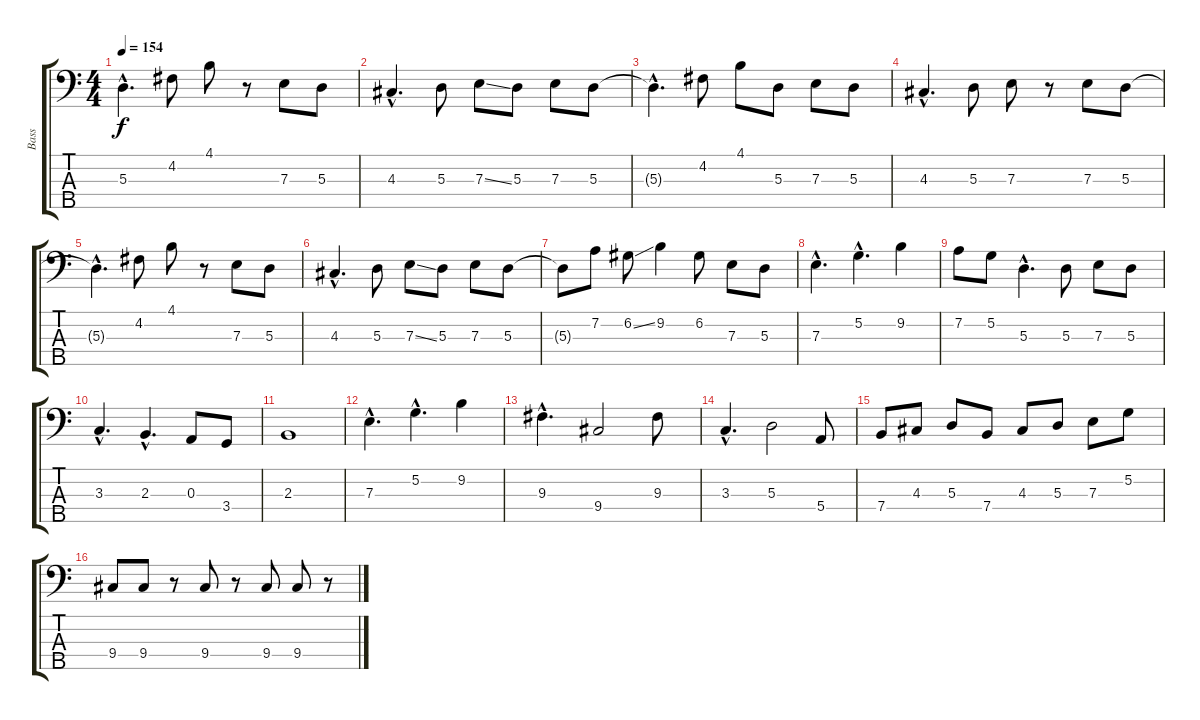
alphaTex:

\track ("Bass" "Bass") {instrument electricbasspick}
\staff {score tabs}
\tuning (G2 D2 A1 E1 B0) {hide}
\ts (4 4)
\tempo 154
\clef f4
\ks c
5.3{hac t}.4{d dy f} 4.2.8 4.1.8 r.8 7.3.8 5.3.8 |
4.3{hac}.4{d} 5.3.8 7.3{ss}.8 5.3.8 7.3.8 5.3.8 |
5.3{hac t}.4{d} 4.2.8 4.1.8 5.3.8 7.3.8 5.3.8 |
4.3{hac}.4{d} 5.3.8 7.3.8 r.8 7.3.8 5.3.8 |
5.3{hac t}.4{d} 4.2.8 4.1.8 r.8 7.3.8 5.3.8 |
4.3{hac}.4{d} 5.3.8 7.3{ss}.8 5.3.8 7.3.8 5.3.8 |
5.3{t}.8 7.2.8 6.2{ss}.8 9.2.4 6.2.8 7.3.8 5.3.8 |
7.3{hac}.4{d} 5.2{hac}.4{d} 9.2.4 |
7.2.8 5.2.8 5.3{hac}.4{d} 5.3.8 7.3.8 5.3.8 |
3.3{hac}.4{d} 2.3{hac}.4{d} 0.3.8 3.4.8 |
2.3.1 |
7.3{hac}.4{d} 5.2{hac}.4{d} 9.2.4 |
9.3{hac}.4{d} 9.4.2 9.3.8 |
3.3{hac}.4{d} 5.3.2 5.4.8 |
7.4.8 4.3.8 5.3.8 7.4.8 4.3.8 5.3.8 7.3.8 5.2.8 |
9.4.8 9.4.8 r.8 9.4.8 r.8 9.4.8 9.4.8 r.8
